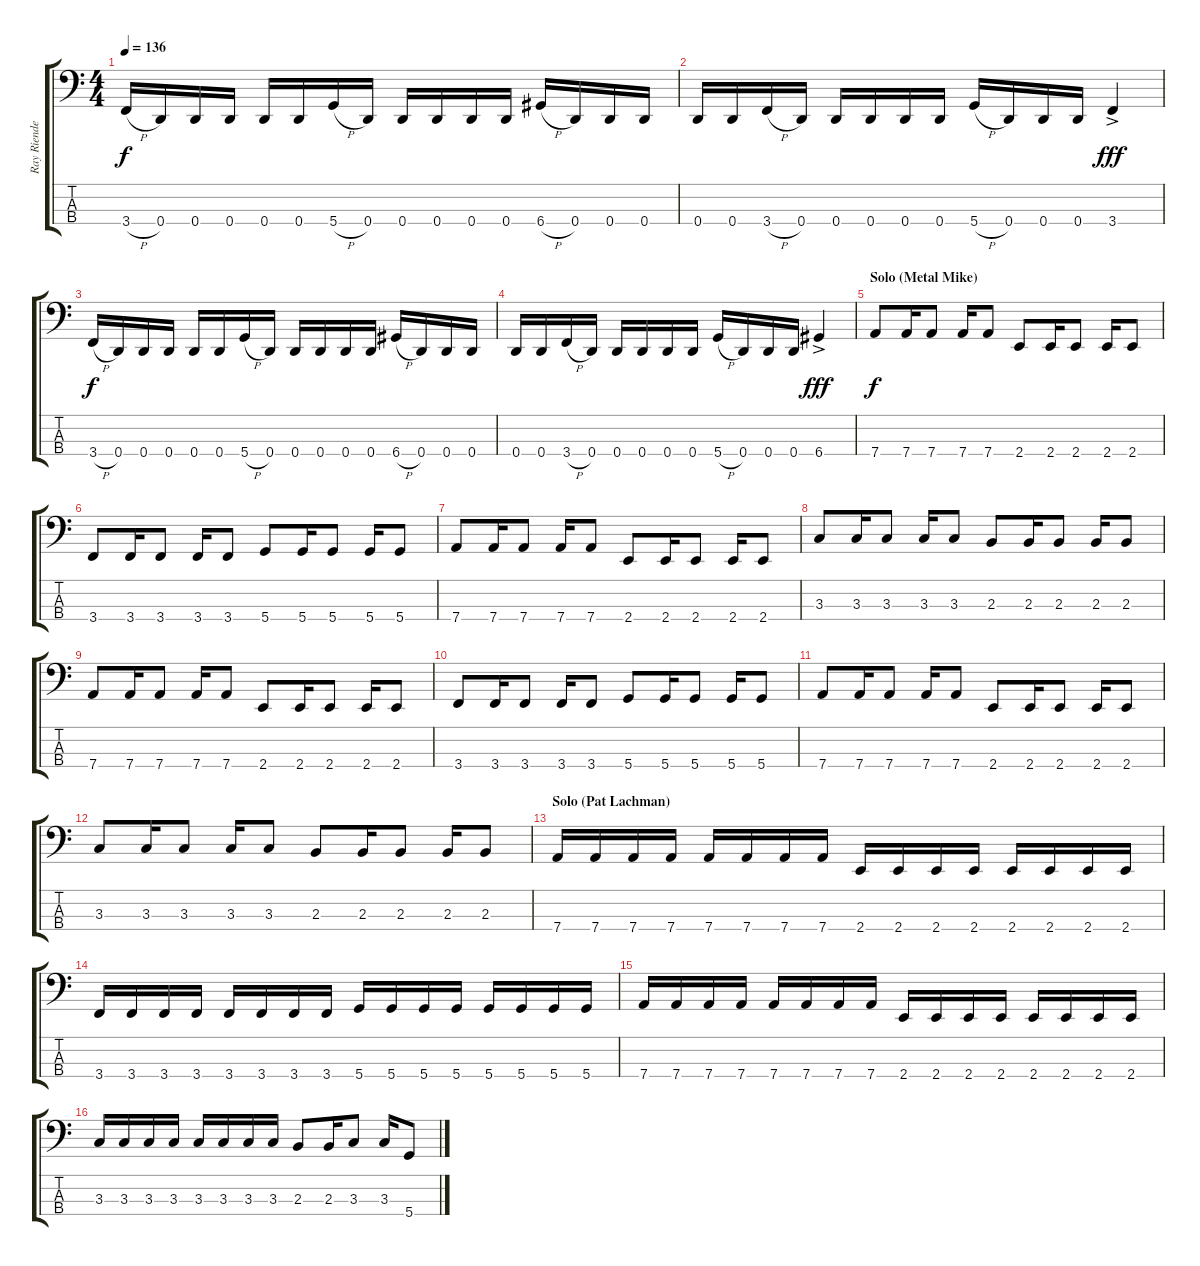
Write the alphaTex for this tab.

\track ("Ray Riendeau" "Ray Riende") {instrument electricbassfinger}
\staff {score tabs}
\tuning (G2 D2 A1 D1) {hide}
\ts (4 4)
\tempo 136
\clef f4
\ks c
3.4{h}.16{dy f} 0.4.16 0.4.16 0.4.16 0.4.16 0.4.16 5.4{h}.16 0.4.16 0.4.16 0.4.16 0.4.16 0.4.16 6.4{h}.16 0.4.16 0.4.16 0.4.16 |
0.4.16 0.4.16 3.4{h}.16 0.4.16 0.4.16 0.4.16 0.4.16 0.4.16 5.4{h}.16 0.4.16 0.4.16 0.4.16 3.4{ac}.4{dy fff} |
3.4{h}.16{dy f} 0.4.16 0.4.16 0.4.16 0.4.16 0.4.16 5.4{h}.16 0.4.16 0.4.16 0.4.16 0.4.16 0.4.16 6.4{h}.16 0.4.16 0.4.16 0.4.16 |
0.4.16 0.4.16 3.4{h}.16 0.4.16 0.4.16 0.4.16 0.4.16 0.4.16 5.4{h}.16 0.4.16 0.4.16 0.4.16 6.4{ac}.4{dy fff} |
\section ("" "Solo (Metal Mike)")
7.4.8{dy f} 7.4.16 7.4.8 7.4.16 7.4.8 2.4.8 2.4.16 2.4.8 2.4.16 2.4.8 |
3.4.8 3.4.16 3.4.8 3.4.16 3.4.8 5.4.8 5.4.16 5.4.8 5.4.16 5.4.8 |
7.4.8 7.4.16 7.4.8 7.4.16 7.4.8 2.4.8 2.4.16 2.4.8 2.4.16 2.4.8 |
3.3.8 3.3.16 3.3.8 3.3.16 3.3.8 2.3.8 2.3.16 2.3.8 2.3.16 2.3.8 |
7.4.8 7.4.16 7.4.8 7.4.16 7.4.8 2.4.8 2.4.16 2.4.8 2.4.16 2.4.8 |
3.4.8 3.4.16 3.4.8 3.4.16 3.4.8 5.4.8 5.4.16 5.4.8 5.4.16 5.4.8 |
7.4.8 7.4.16 7.4.8 7.4.16 7.4.8 2.4.8 2.4.16 2.4.8 2.4.16 2.4.8 |
3.3.8 3.3.16 3.3.8 3.3.16 3.3.8 2.3.8 2.3.16 2.3.8 2.3.16 2.3.8 |
\section ("" "Solo (Pat Lachman)")
7.4.16 7.4.16 7.4.16 7.4.16 7.4.16 7.4.16 7.4.16 7.4.16 2.4.16 2.4.16 2.4.16 2.4.16 2.4.16 2.4.16 2.4.16 2.4.16 |
3.4.16 3.4.16 3.4.16 3.4.16 3.4.16 3.4.16 3.4.16 3.4.16 5.4.16 5.4.16 5.4.16 5.4.16 5.4.16 5.4.16 5.4.16 5.4.16 |
7.4.16 7.4.16 7.4.16 7.4.16 7.4.16 7.4.16 7.4.16 7.4.16 2.4.16 2.4.16 2.4.16 2.4.16 2.4.16 2.4.16 2.4.16 2.4.16 |
3.3.16 3.3.16 3.3.16 3.3.16 3.3.16 3.3.16 3.3.16 3.3.16 2.3.8 2.3.16 3.3.8 3.3.16 5.4.8
